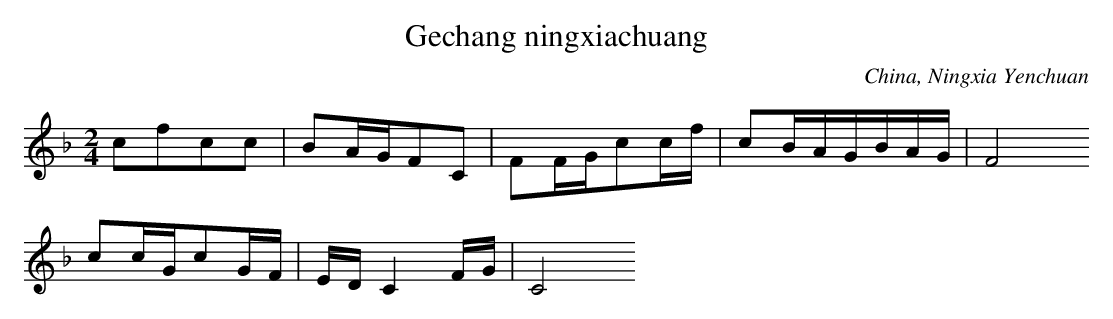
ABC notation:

X:1
T: Gechang ningxiachuang
O: China, Ningxia Yenchuan
M: 2/4
L: 1/16
K: F
c2f2c2c2 | B2AGF2C2 | F2FGc2cf | c2BAGBAG | F8
c2cGc2GF | EDC4FG | C8
